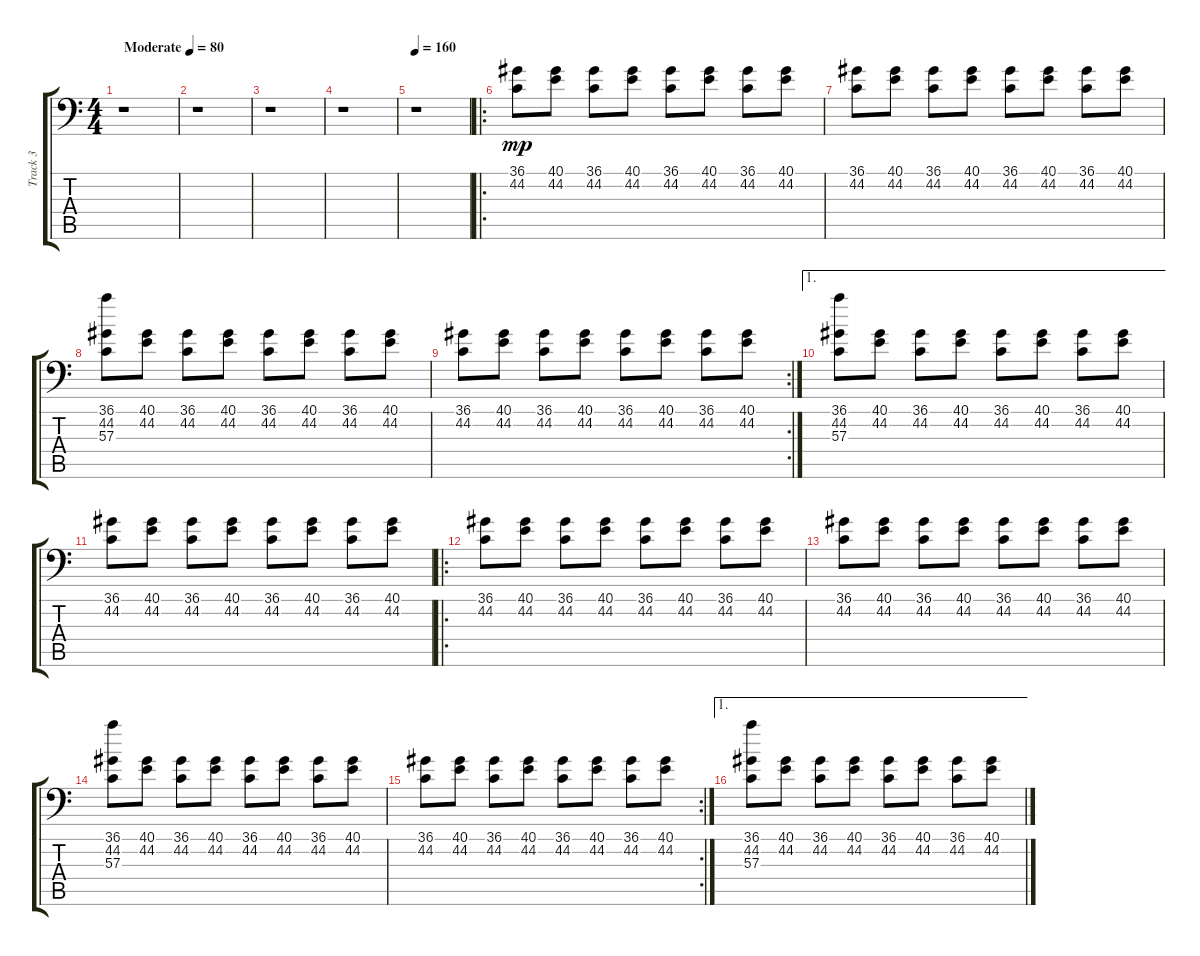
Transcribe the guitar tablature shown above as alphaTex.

\track ("Track 3" "Track 3") {instrument acousticgrandpiano}
\staff {score tabs}
\tuning (C-1 C-1 C-1 C-1 C-1 C-1) {hide}
\ts (4 4)
\tempo (80 "Moderate")
\clef f4
\ks c
r.1{dy mp instrument acousticgrandpiano} |
r.1 |
r.1 |
r.1 |
\tempo 160
r.1 |
\ro
(36.1 44.2).8 (40.1 44.2).8 (36.1 44.2).8 (40.1 44.2).8 (36.1 44.2).8 (40.1 44.2).8 (36.1 44.2).8 (40.1 44.2).8 |
(36.1 44.2).8 (40.1 44.2).8 (36.1 44.2).8 (40.1 44.2).8 (36.1 44.2).8 (40.1 44.2).8 (36.1 44.2).8 (40.1 44.2).8 |
(36.1 44.2 57.3).8 (40.1 44.2).8 (36.1 44.2).8 (40.1 44.2).8 (36.1 44.2).8 (40.1 44.2).8 (36.1 44.2).8 (40.1 44.2).8 |
\rc 2
(36.1 44.2).8 (40.1 44.2).8 (36.1 44.2).8 (40.1 44.2).8 (36.1 44.2).8 (40.1 44.2).8 (36.1 44.2).8 (40.1 44.2).8 |
\ae 1
(36.1 44.2 57.3).8 (40.1 44.2).8 (36.1 44.2).8 (40.1 44.2).8 (36.1 44.2).8 (40.1 44.2).8 (36.1 44.2).8 (40.1 44.2).8 |
(36.1 44.2).8 (40.1 44.2).8 (36.1 44.2).8 (40.1 44.2).8 (36.1 44.2).8 (40.1 44.2).8 (36.1 44.2).8 (40.1 44.2).8 |
\ro
(36.1 44.2).8 (40.1 44.2).8 (36.1 44.2).8 (40.1 44.2).8 (36.1 44.2).8 (40.1 44.2).8 (36.1 44.2).8 (40.1 44.2).8 |
(36.1 44.2).8 (40.1 44.2).8 (36.1 44.2).8 (40.1 44.2).8 (36.1 44.2).8 (40.1 44.2).8 (36.1 44.2).8 (40.1 44.2).8 |
(36.1 44.2 57.3).8 (40.1 44.2).8 (36.1 44.2).8 (40.1 44.2).8 (36.1 44.2).8 (40.1 44.2).8 (36.1 44.2).8 (40.1 44.2).8 |
\rc 2
(36.1 44.2).8 (40.1 44.2).8 (36.1 44.2).8 (40.1 44.2).8 (36.1 44.2).8 (40.1 44.2).8 (36.1 44.2).8 (40.1 44.2).8 |
\ae 1
(36.1 44.2 57.3).8 (40.1 44.2).8 (36.1 44.2).8 (40.1 44.2).8 (36.1 44.2).8 (40.1 44.2).8 (36.1 44.2).8 (40.1 44.2).8
